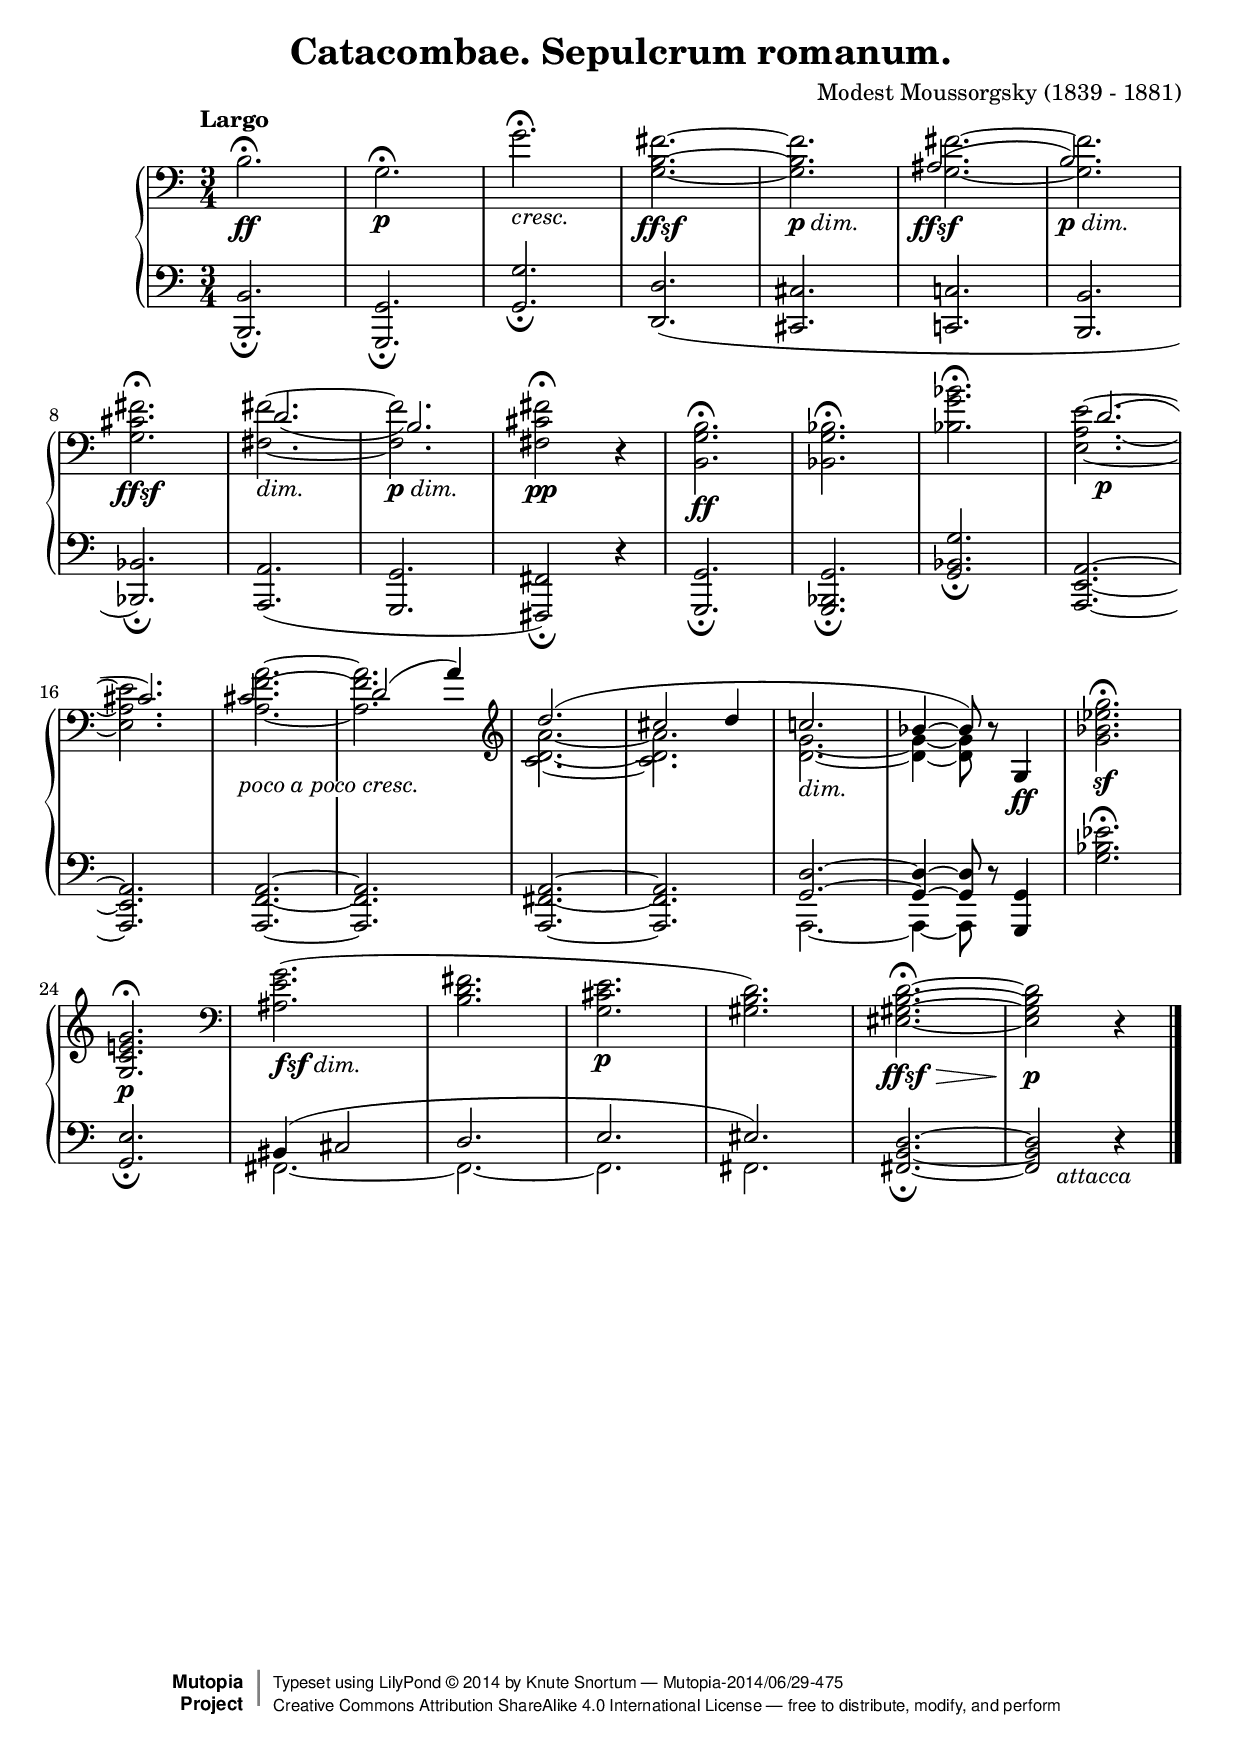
%...+....1....+....2....+....3....+....4....+....5....+....6....+....7....+....
\version "2.18.2"
\language "english"

\header {
  title        = "Catacombae. Sepulcrum romanum."
  composer     = "Modest Moussorgsky (1839 - 1881)"
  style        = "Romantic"
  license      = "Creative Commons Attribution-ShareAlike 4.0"
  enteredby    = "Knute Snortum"
  date         = "1874"
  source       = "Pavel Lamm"

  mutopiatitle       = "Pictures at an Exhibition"
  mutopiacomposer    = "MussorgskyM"
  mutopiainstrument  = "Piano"
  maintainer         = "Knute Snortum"
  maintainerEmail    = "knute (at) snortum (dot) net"
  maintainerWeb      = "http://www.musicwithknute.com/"

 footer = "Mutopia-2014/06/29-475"
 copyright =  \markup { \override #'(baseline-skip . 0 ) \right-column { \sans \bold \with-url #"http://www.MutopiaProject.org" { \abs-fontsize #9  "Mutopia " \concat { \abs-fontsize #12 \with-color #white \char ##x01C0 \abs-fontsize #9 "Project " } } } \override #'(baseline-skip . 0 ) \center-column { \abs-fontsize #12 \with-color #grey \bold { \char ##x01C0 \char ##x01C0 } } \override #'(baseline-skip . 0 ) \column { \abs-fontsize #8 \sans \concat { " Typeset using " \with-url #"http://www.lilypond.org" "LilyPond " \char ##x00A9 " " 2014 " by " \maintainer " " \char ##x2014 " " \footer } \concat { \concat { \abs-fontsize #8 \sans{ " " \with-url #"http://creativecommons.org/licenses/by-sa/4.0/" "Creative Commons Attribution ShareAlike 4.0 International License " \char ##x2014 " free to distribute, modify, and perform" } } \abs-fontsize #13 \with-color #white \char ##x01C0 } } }
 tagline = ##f
}

#(define (myDynamics dynamic)
    (if (equal? dynamic "ffsf")
      0.95
      (default-dynamic-absolute-volume dynamic)))

dimin = \markup { \italic "dim." }
cresc = \markup { \italic "cresc." }
pocoCresc = \markup { \whiteout { \italic "poco a poco cresc." } }
attacca = \markup { \italic "     attacca" }
ffsf = #(make-dynamic-script "ffsf")
fsfdim = \markup { \dynamic "fsf" \italic "dim." }
pdim = \markup { \dynamic "p" \italic "dim." }

forceShiftBack = \override NoteColumn.force-hshift = #-1.2
forceShiftOn = \override NoteColumn.force-hshift = #1.2
forceShiftOff = \override NoteColumn.force-hshift = #0
adjustTextY = \once \override TextScript.Y-offset = #-6

slurAdjustOne = \shape #'((0.0 . 0.0) (0.0 . 0.5) (0.0 . 0.5) (-1.0 . 1.0)) Slur
slurAdjustTwo = \shape #'(
  ((0.0 . 0.0) (0.0 . -0.5) (0.0 . 0.0) (0.0 . -0.5))
  ((0.0 . 1.0) (0.0 . 0.0) (0.0 . 0.0) (0.0 . 0.0))
)Slur

upper = \relative c' {
  \tempo "Largo"
  | b2. \ff \fermata
  | g2. \p \fermata
  | g'2. _\cresc \fermata
  | <g, b fs'>2. ~ _\ffsf
  | q _\pdim
  |
  <<
    { \forceShiftBack as2. ( _\ffsf | b2. _\pdim ) }
    \\
    { \forceShiftOff <g _~ fs' ^~ >2. | q2. }
  >>
  \break

  \barNumberCheck #8
  | <g cs fs>2. _\ffsf \fermata
  |
  <<
    { \forceShiftOn \slurAdjustOne d'2. _( | b2. ) }
    \\
    { \forceShiftOff <fs _~ fs' ^~>2. _\dimin | q _\pdim }

  >>
  | <fs cs' fs>2 \pp \fermata r4
  | <b, g' b>2. \ff \fermata
  | <bf g' bf>2. \fermata
  | <bf' g' bf>2. \fermata
  |
  <<
    { \forceShiftOn \slurAdjustTwo d2. ( \p | cs2. ) } % bar #16
    \\
    { <e, _~ a ~ e' ^~> | q }
  >>
  |
  <<
    { \forceShiftBack \adjustTextY cs'2. _\pocoCresc | \forceShiftOn d2 ( a'4 ) }
    \\
    { <a ^~ f ^~ a, _~ >2. | q }
  >>
  \clef treble
  |
  <<
    { \forceShiftOff d2. ( | cs2 d4 | c2. _\dimin | bf4 ~ bf8 ) }
    \\
    { <c, d a'>2. ~ | q2. | <d g>2. ~ | q4 ~ q8 }
  >>
  r8 g,4 \ff
  | <g' bf ef g>2. \sf \fermata
  \break

  \barNumberCheck #24
  | <g, c e g>2. \p \fermata
  \clef bass
  | <as e' g>2. ( _\fsfdim
  | <b d fs>2.
  | <g cs e>2. \p
  | <gs b d>2. )
  | <es gs b d>2. ~ \ffsf \> \fermata
  | q2 \p r4
  | \bar "|."
}

lower = \relative c {
  | <b b,>2. _\fermata
  | <g g,>2. _\fermata
  | <g' g,>2. _\fermata
  | <d d,>2. (
  | <cs cs,>2.
  | <c c,>2.
  | <b b,>2.

  \barNumberCheck #8
  | <bf bf,>2. ) _\fermata
  | <a a,>2. (
  | <g g,>2.
  | <fs fs,>2 ) _\fermata r4
  | <g g,>2. _\fermata
  | <g bf, g>2. _\fermata
  | <g' bf, g>2. _\fermata
  | <a, e a,>2. ~
  \break

  \barNumberCheck #16
  | q2.
  | <a f a,>2. ~
  | q2.
  | <a fs a,>2. ~
  | q2.
  | << { <g d'>2. ~ | q4 ~ q8 } \\ { a,2. ~ | a4 ~ a8 } >> r8 <g' g,>4
  | <g' bf ef>2. \fermata
  \break

  | <g, e'>2. _\fermata
  |
  <<
    { bs4 ( cs2 | d2. | e2. | es2. ) }
    \\
    { fs,2. ~ | fs2. ~ | fs2. | fs2. }
  >>
  | <fs b d>2. ~ _\fermata
  | q2 _\attacca r4
  |
}

global = {
  \clef bass
  \time 3/4
  \accidentalStyle piano
}

\score {
  \new PianoStaff <<
    \set Score.dynamicAbsoluteVolumeFunction = #myDynamics
    \new Staff = "up" {
      %\set Score.dynamicAbsoluteVolumeFunction = #myDynamics
      \global
      \upper
    }
    \new Staff = "down" {
      \global
      \lower
    }
  >>
  \layout {
  }
  \midi {
    \tempo 4 = 60
  }
}
